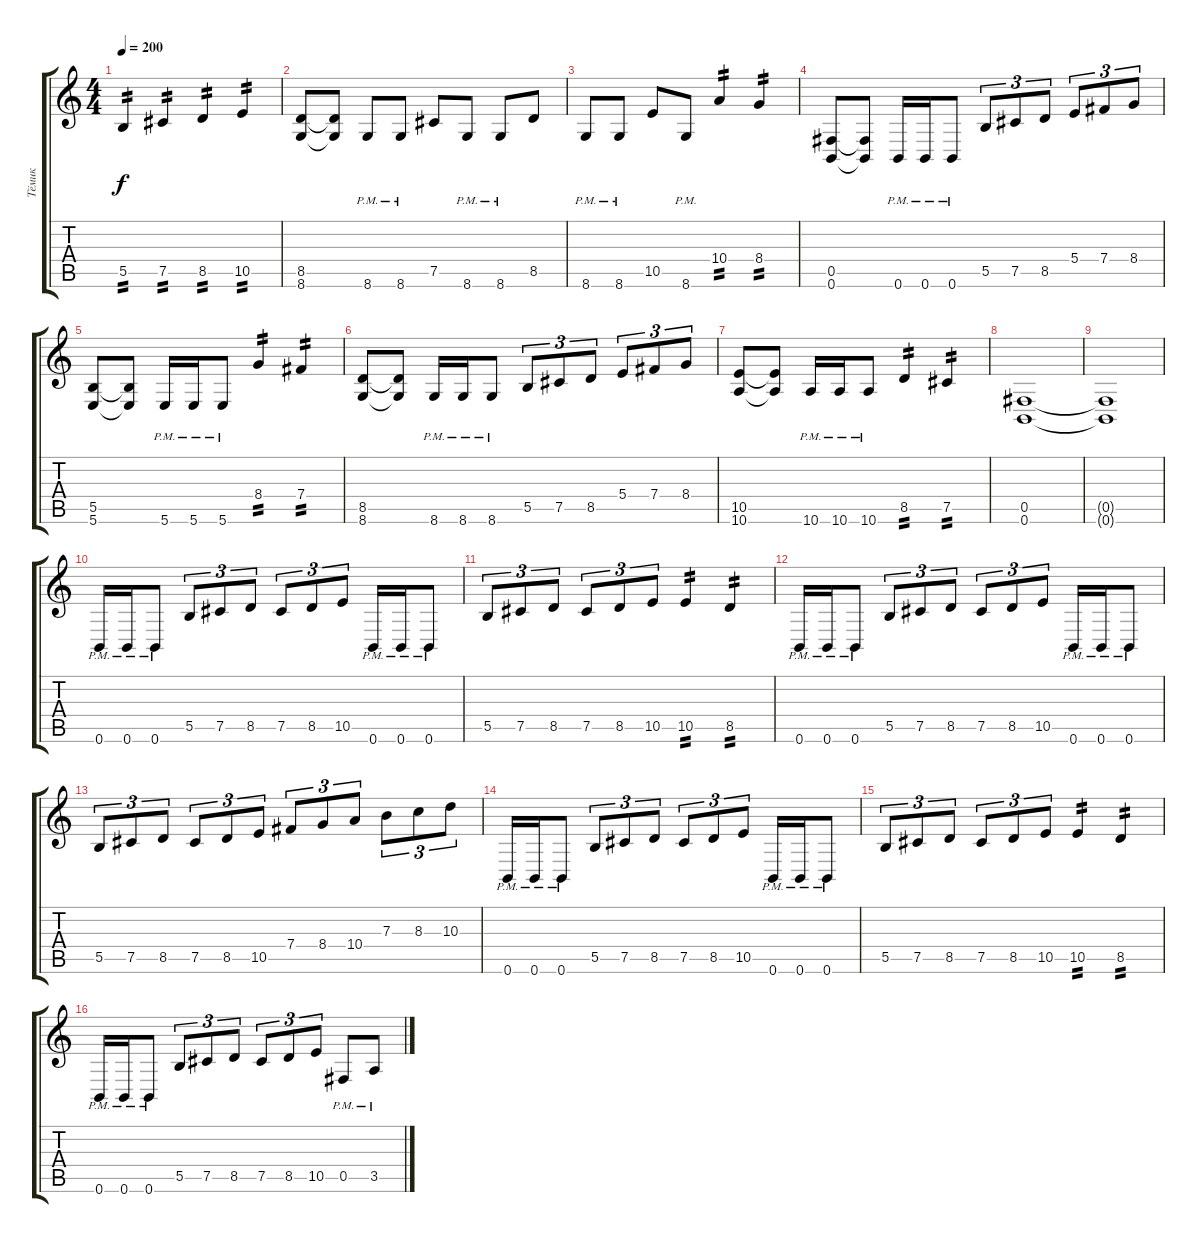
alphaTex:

\track ("Тёмик" "Тёмик") {instrument distortionguitar}
\staff {score tabs}
\tuning (Db4 Ab3 E3 B2 Gb2 B1) {hide}
\ts (4 4)
\tempo 200
\clef g2
\ks c
5.5.4{tp 2 dy f} 7.5.4{tp 2} 8.5.4{tp 2} 10.5.4{tp 2} |
(8.5 8.6).8 (8.5{t} 8.6{t}).8 8.6{pm}.8 8.6{pm}.8 7.5.8 8.6{pm}.8 8.6{pm}.8 8.5.8 |
8.6{pm}.8 8.6{pm}.8 10.5.8 8.6{pm}.8 10.4.4{tp 2} 8.4.4{tp 2} |
(0.5 0.6).8 (0.5{t} 0.6{t}).8 0.6{pm}.16 0.6{pm}.16 0.6{pm}.8 5.5.8{tu (3 2)} 7.5.8{tu (3 2)} 8.5.8{tu (3 2)} 5.4.8{tu (3 2)} 7.4.8{tu (3 2)} 8.4.8{tu (3 2)} |
(5.5 5.6).8 (5.5{t} 5.6{t}).8 5.6{pm}.16 5.6{pm}.16 5.6{pm}.8 8.4.4{tp 2} 7.4.4{tp 2} |
(8.5 8.6).8 (8.5{t} 8.6{t}).8 8.6{pm}.16 8.6{pm}.16 8.6{pm}.8 5.5.8{tu (3 2)} 7.5.8{tu (3 2)} 8.5.8{tu (3 2)} 5.4.8{tu (3 2)} 7.4.8{tu (3 2)} 8.4.8{tu (3 2)} |
(10.5 10.6).8 (10.5{t} 10.6{t}).8 10.6{pm}.16 10.6{pm}.16 10.6{pm}.8 8.5.4{tp 2} 7.5.4{tp 2} |
(0.5 0.6).1 |
(0.5{t} 0.6{t}).1 |
0.6{pm}.16 0.6{pm}.16 0.6{pm}.8 5.5.8{tu (3 2)} 7.5.8{tu (3 2)} 8.5.8{tu (3 2)} 7.5.8{tu (3 2)} 8.5.8{tu (3 2)} 10.5.8{tu (3 2)} 0.6{pm}.16 0.6{pm}.16 0.6{pm}.8 |
5.5.8{tu (3 2)} 7.5.8{tu (3 2)} 8.5.8{tu (3 2)} 7.5.8{tu (3 2)} 8.5.8{tu (3 2)} 10.5.8{tu (3 2)} 10.5.4{tp 2} 8.5.4{tp 2} |
0.6{pm}.16 0.6{pm}.16 0.6{pm}.8 5.5.8{tu (3 2)} 7.5.8{tu (3 2)} 8.5.8{tu (3 2)} 7.5.8{tu (3 2)} 8.5.8{tu (3 2)} 10.5.8{tu (3 2)} 0.6{pm}.16 0.6{pm}.16 0.6{pm}.8 |
5.5.8{tu (3 2)} 7.5.8{tu (3 2)} 8.5.8{tu (3 2)} 7.5.8{tu (3 2)} 8.5.8{tu (3 2)} 10.5.8{tu (3 2)} 7.4.8{tu (3 2)} 8.4.8{tu (3 2)} 10.4.8{tu (3 2)} 7.3.8{tu (3 2)} 8.3.8{tu (3 2)} 10.3.8{tu (3 2)} |
0.6{pm}.16 0.6{pm}.16 0.6{pm}.8 5.5.8{tu (3 2)} 7.5.8{tu (3 2)} 8.5.8{tu (3 2)} 7.5.8{tu (3 2)} 8.5.8{tu (3 2)} 10.5.8{tu (3 2)} 0.6{pm}.16 0.6{pm}.16 0.6{pm}.8 |
5.5.8{tu (3 2)} 7.5.8{tu (3 2)} 8.5.8{tu (3 2)} 7.5.8{tu (3 2)} 8.5.8{tu (3 2)} 10.5.8{tu (3 2)} 10.5.4{tp 2} 8.5.4{tp 2} |
0.6{pm}.16 0.6{pm}.16 0.6{pm}.8 5.5.8{tu (3 2)} 7.5.8{tu (3 2)} 8.5.8{tu (3 2)} 7.5.8{tu (3 2)} 8.5.8{tu (3 2)} 10.5.8{tu (3 2)} 0.5{pm}.8 3.5{pm}.8
